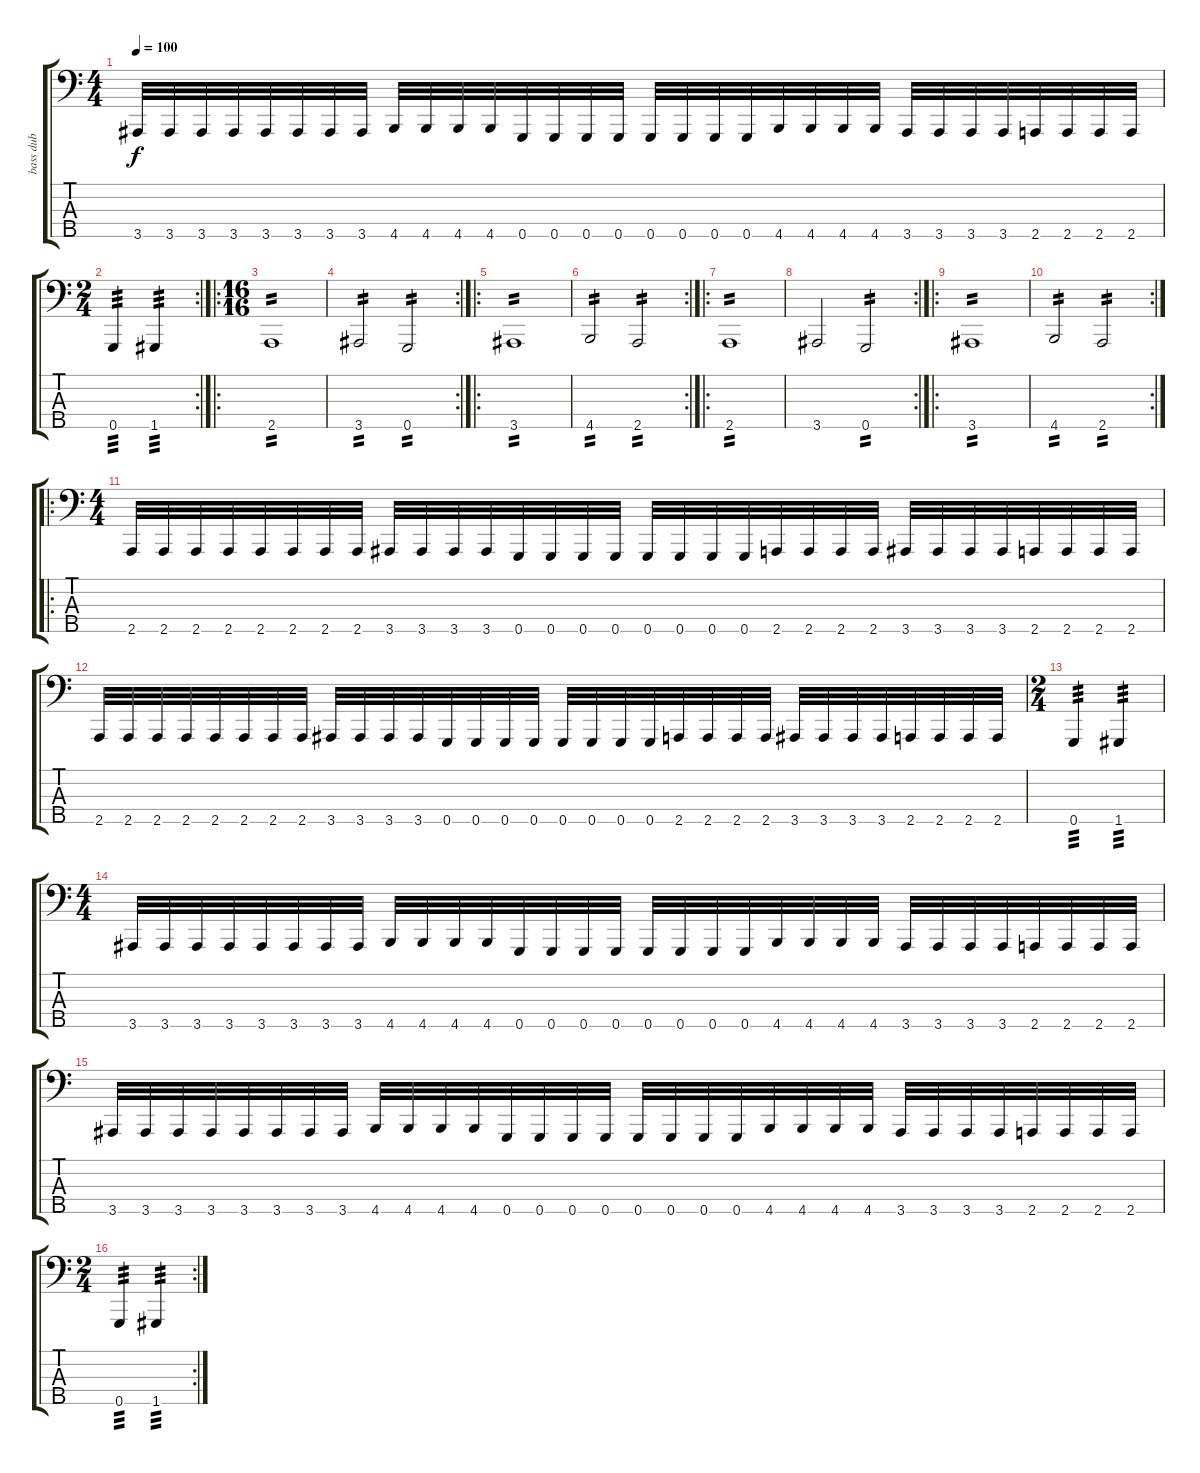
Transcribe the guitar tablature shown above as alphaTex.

\track ("bass dub" "bass dub") {instrument electricbasspick}
\staff {score tabs}
\tuning (Eb2 Bb1 F1 C1 G0) {hide}
\ts (4 4)
\tempo 100
\clef f4
\ks c
3.5.32{dy f} 3.5.32 3.5.32 3.5.32 3.5.32 3.5.32 3.5.32 3.5.32 4.5.32 4.5.32 4.5.32 4.5.32 0.5.32 0.5.32 0.5.32 0.5.32 0.5.32 0.5.32 0.5.32 0.5.32 4.5.32 4.5.32 4.5.32 4.5.32 3.5.32 3.5.32 3.5.32 3.5.32 2.5.32 2.5.32 2.5.32 2.5.32 |
\rc 2
\ts (2 4)
0.5.4{tp 3} 1.5.4{tp 3} |
\ro
\ts (16 16)
2.5.1{tp 2} |
\rc 2
3.5.2{tp 2} 0.5.2{tp 2} |
\ro
3.5.1{tp 2} |
\rc 2
4.5.2{tp 2} 2.5.2{tp 2} |
\ro
2.5.1{tp 2} |
\rc 2
3.5.2 0.5.2{tp 2} |
\ro
3.5.1{tp 2} |
\rc 2
4.5.2{tp 2} 2.5.2{tp 2} |
\ro
\ts (4 4)
2.5.32 2.5.32 2.5.32 2.5.32 2.5.32 2.5.32 2.5.32 2.5.32 3.5.32 3.5.32 3.5.32 3.5.32 0.5.32 0.5.32 0.5.32 0.5.32 0.5.32 0.5.32 0.5.32 0.5.32 2.5.32 2.5.32 2.5.32 2.5.32 3.5.32 3.5.32 3.5.32 3.5.32 2.5.32 2.5.32 2.5.32 2.5.32 |
2.5.32 2.5.32 2.5.32 2.5.32 2.5.32 2.5.32 2.5.32 2.5.32 3.5.32 3.5.32 3.5.32 3.5.32 0.5.32 0.5.32 0.5.32 0.5.32 0.5.32 0.5.32 0.5.32 0.5.32 2.5.32 2.5.32 2.5.32 2.5.32 3.5.32 3.5.32 3.5.32 3.5.32 2.5.32 2.5.32 2.5.32 2.5.32 |
\ts (2 4)
0.5.4{tp 3} 1.5.4{tp 3} |
\ts (4 4)
3.5.32 3.5.32 3.5.32 3.5.32 3.5.32 3.5.32 3.5.32 3.5.32 4.5.32 4.5.32 4.5.32 4.5.32 0.5.32 0.5.32 0.5.32 0.5.32 0.5.32 0.5.32 0.5.32 0.5.32 4.5.32 4.5.32 4.5.32 4.5.32 3.5.32 3.5.32 3.5.32 3.5.32 2.5.32 2.5.32 2.5.32 2.5.32 |
3.5.32 3.5.32 3.5.32 3.5.32 3.5.32 3.5.32 3.5.32 3.5.32 4.5.32 4.5.32 4.5.32 4.5.32 0.5.32 0.5.32 0.5.32 0.5.32 0.5.32 0.5.32 0.5.32 0.5.32 4.5.32 4.5.32 4.5.32 4.5.32 3.5.32 3.5.32 3.5.32 3.5.32 2.5.32 2.5.32 2.5.32 2.5.32 |
\rc 2
\ts (2 4)
0.5.4{tp 3} 1.5.4{tp 3}
